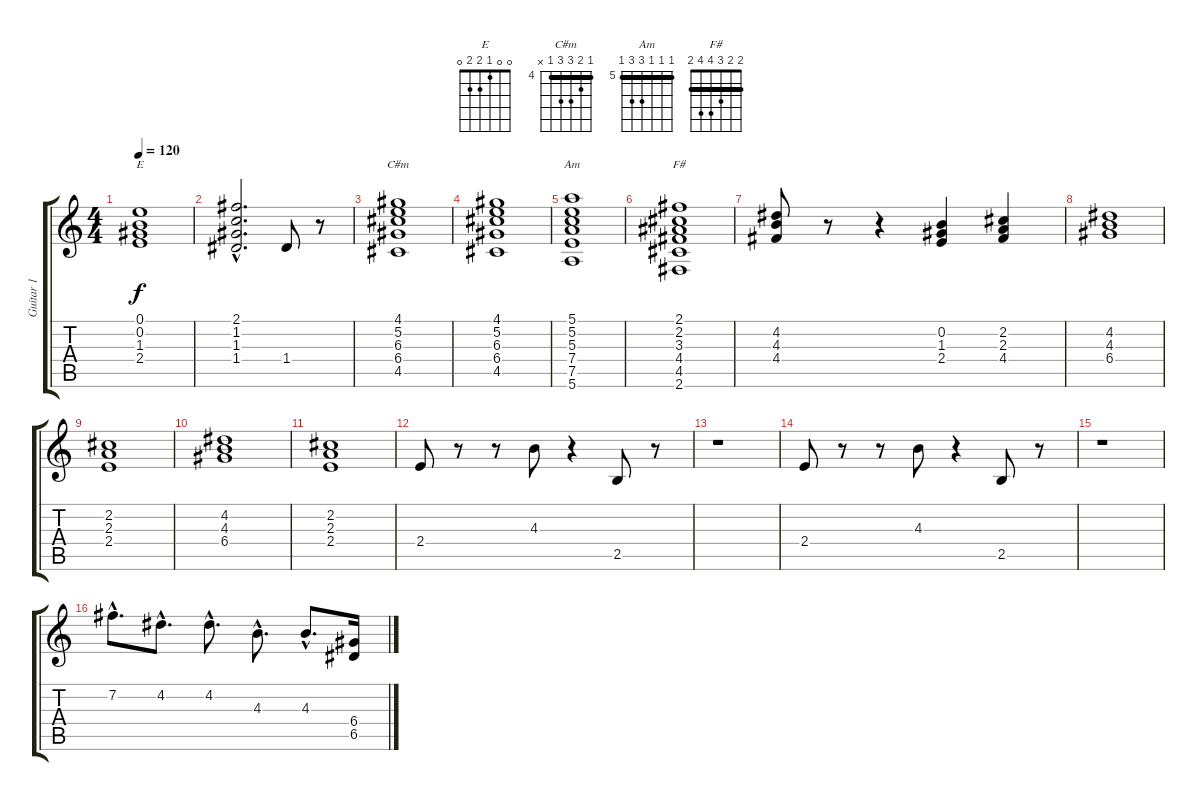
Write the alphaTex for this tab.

\track ("Guitar 1" "Guitar 1") {instrument electricguitarclean}
\staff {score tabs}
\tuning (E4 B3 G3 D3 A2 E2) {hide}
\chord ("E" 0 0 1 2 2 0)
\chord ("C#m" 4 5 6 6 4 x) {firstfret 4 barre 4}
\chord ("Am" 5 5 5 7 7 5) {firstfret 5 barre 5}
\chord ("F#" 2 2 3 4 4 2) {barre 2}
\ts (4 4)
\tempo 120
\clef g2
\ks c
(0.1 0.2 1.3 2.4).1{ch "E" dy f} |
(2.1{hac} 1.2{hac} 1.3{hac} 1.4{hac}).2{d} 1.4.8 r.8 |
(4.1 5.2 6.3 6.4 4.5).1{ch "C#m"} |
(4.1 5.2 6.3 6.4 4.5).1 |
(5.1 5.2 5.3 7.4 7.5 5.6).1{ch "Am"} |
(2.1 2.2 3.3 4.4 4.5 2.6).1{ch "F#"} |
(4.2 4.3 4.4).8 r.8 r.4 (0.2 1.3 2.4).4 (2.2 2.3 4.4).4 |
(4.2 4.3 6.4).1 |
(2.2 2.3 2.4).1 |
(4.2 4.3 6.4).1 |
(2.2 2.3 2.4).1 |
2.4.8 r.8 r.8 4.3.8 r.4 2.5.8 r.8 |
r.1 |
2.4.8 r.8 r.8 4.3.8 r.4 2.5.8 r.8 |
r.1 |
7.2{hac}.8{d} 4.2{hac}.8{d} 4.2{hac}.8{d} 4.3{hac}.8{d} 4.3{hac}.8{d} (6.4 6.5).16
